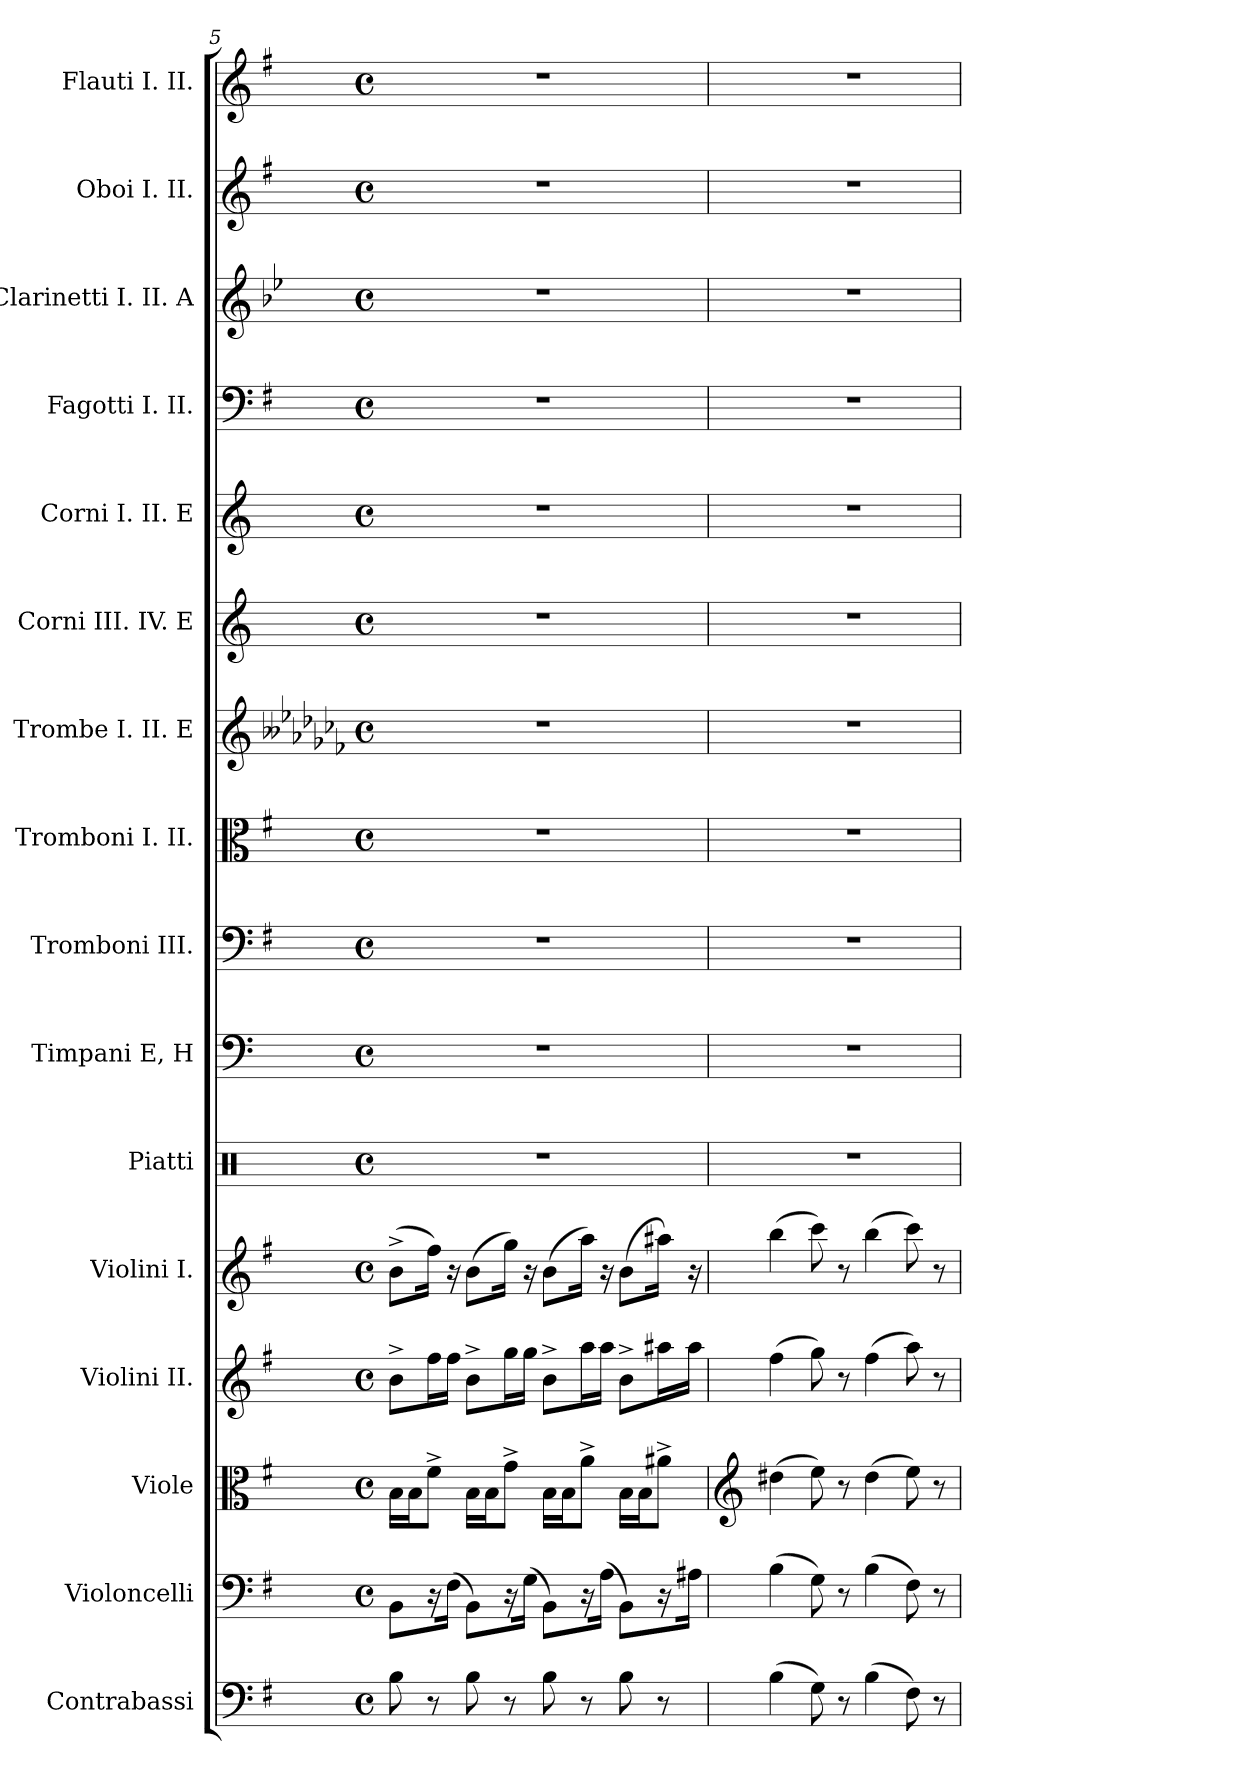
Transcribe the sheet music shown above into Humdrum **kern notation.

**kern	**dynam	**kern	**dynam	**kern	**dynam	**kern	**dynam	**kern	**dynam	**kern	**kern	**kern	**kern	**kern	**kern	**kern	**kern	**kern	**kern	**kern
*part16	*part16	*part15	*part15	*part14	*part14	*part13	*part13	*part12	*part12	*part11	*part10	*part9	*part8	*part7	*part6	*part5	*part4	*part3	*part2	*part1
*staff16	*staff16	*staff15	*staff15	*staff14	*staff14	*staff13	*staff13	*staff12	*staff12	*staff11	*staff10	*staff9	*staff8	*staff7	*staff6	*staff5	*staff4	*staff3	*staff2	*staff1
*I"Contrabassi	*	*I"Violoncelli	*	*I"Viole	*	*I"Violini II.	*	*I"Violini I.	*	*I"Piatti	*I"Timpani E, H	*I"Tromboni III.	*I"Tromboni I. II.	*I"Trombe I. II. E	*I"Corni III. IV. E	*I"Corni I. II. E	*I"Fagotti I. II.	*I"Clarinetti I. II. A	*I"Oboi I. II.	*I"Flauti I. II.
*I'Cb.	*	*I'Vcl.	*	*I'Vle	*	*I'Viol. II.	*	*I'Viol. I.	*	*I'Piatti	*I'Timp.	*I'Trbni. III.	*I'Trbni. I. II.	*I'Trbe. I. II.	*I'Cor. III. IV. E	*I'Cor. I. II. E	*I'Fag. I. II.	*I'Cl. I. II.	*I'Ob. I. II.	*I'Fl. I. II.
!!LO:PB:g=z
*clefF4	*	*clefF4	*	*clefC3	*	*clefG2	*	*clefG2	*	*clefX	*clefF4	*clefF4	*clefC3	*clefG2	*clefG2	*clefG2	*clefF4	*clefG2	*clefG2	*clefG2
*ITrd7c12	*	*	*	*	*	*	*	*	*	*	*	*	*	*ITrd-3c-4	*ITrd5c8	*ITrd5c8	*	*ITrd2c3	*	*
*k[f#]	*	*k[f#]	*	*k[f#]	*	*k[f#]	*	*k[f#]	*	*k[]	*k[]	*k[f#]	*k[f#]	*k[b--e-a-d-g-c-f-]	*k[f#c#g#d#]	*k[f#c#g#d#]	*k[f#]	*k[f#]	*k[f#]	*k[f#]
*M4/4	*	*M4/4	*	*M4/4	*	*M4/4	*	*M4/4	*	*M4/4	*M4/4	*M4/4	*M4/4	*M4/4	*M4/4	*M4/4	*M4/4	*M4/4	*M4/4	*M4/4
*met(c)	*	*met(c)	*	*met(c)	*	*met(c)	*	*met(c)	*	*met(c)	*met(c)	*met(c)	*met(c)	*met(c)	*met(c)	*met(c)	*met(c)	*met(c)	*met(c)	*met(c)
=5	=5	=5	=5	=5	=5	=5	=5	=5	=5	=5	=5	=5	=5	=5	=5	=5	=5	=5	=5	=5
8BB\	.	8BB\L	.	16B\LL	.	8b^\L	.	(8b^\L	.	1r	1r	1r	1r	1r	1r	1r	1r	1r	1r	1r
.	.	.	.	16B\J	.	.	.	.	.	.	.	.	.	.	.	.	.	.	.	.
8r	.	16r	.	8f#^\J	.	16ff#\L	.	16ff#\Jk)	.	.	.	.	.	.	.	.	.	.	.	.
.	.	(16F#\Jk	.	.	.	16ff#\JJ	.	16r	.	.	.	.	.	.	.	.	.	.	.	.
8BB\	.	8BB\L)	.	16B\LL	.	8b^\L	.	(8b\L	.	.	.	.	.	.	.	.	.	.	.	.
.	.	.	.	16B\J	.	.	.	.	.	.	.	.	.	.	.	.	.	.	.	.
8r	.	16r	.	8g^\J	.	16gg\L	.	16gg\Jk)	.	.	.	.	.	.	.	.	.	.	.	.
.	.	(16G\Jk	.	.	.	16gg\JJ	.	16r	.	.	.	.	.	.	.	.	.	.	.	.
8BB\	.	8BB\L)	.	16B\LL	.	8b^\L	.	(8b\L	.	.	.	.	.	.	.	.	.	.	.	.
.	.	.	.	16B\J	.	.	.	.	.	.	.	.	.	.	.	.	.	.	.	.
8r	.	16r	.	8a^\J	.	16aa\L	.	16aa\Jk)	.	.	.	.	.	.	.	.	.	.	.	.
.	.	(16A\Jk	.	.	.	16aa\JJ	.	16r	.	.	.	.	.	.	.	.	.	.	.	.
8BB\	.	8BB\L)	.	16B\LL	.	8b^\L	.	(8b\L	.	.	.	.	.	.	.	.	.	.	.	.
.	.	.	.	16B\J	.	.	.	.	.	.	.	.	.	.	.	.	.	.	.	.
8r	.	16r	.	8a#X^\J	.	16aa#X\L	.	16aa#X\Jk)	.	.	.	.	.	.	.	.	.	.	.	.
.	.	16A#X\Jk	.	.	.	16aa#\JJ	.	16r	.	.	.	.	.	.	.	.	.	.	.	.
=6	=6	=6	=6	=6	=6	=6	=6	=6	=6	=6	=6	=6	=6	=6	=6	=6	=6	=6	=6	=6
*	*	*	*	*clefG2	*	*	*	*	*	*	*	*	*	*	*	*	*	*	*	*
!	!LO:DY:b	!	!LO:DY:b	!	!LO:DY:b	!	!LO:DY:b	!	!LO:DY:b	!	!	!	!	!	!	!	!	!	!	!
(4BB\	other-dynamics	(4B\	other-dynamics	(4dd#X\	other-dynamics	(4ff#\	other-dynamics	(4bb\	other-dynamics	1r	1r	1r	1r	1r	1r	1r	1r	1r	1r	1r
8GG\)	.	8G\)	.	8ee\)	.	8gg\)	.	8ccc\)	.	.	.	.	.	.	.	.	.	.	.	.
8r	.	8r	.	8r	.	8r	.	8r	.	.	.	.	.	.	.	.	.	.	.	.
(4BB\	.	(4B\	.	(4dd#\	.	(4ff#\	.	(4bb\	.	.	.	.	.	.	.	.	.	.	.	.
8FF#\)	.	8F#\)	.	8ee\)	.	8aa\)	.	8ccc\)	.	.	.	.	.	.	.	.	.	.	.	.
8r	.	8r	.	8r	.	8r	.	8r	.	.	.	.	.	.	.	.	.	.	.	.
=	=	=	=	=	=	=	=	=	=	=	=	=	=	=	=	=	=	=	=	=
*-	*-	*-	*-	*-	*-	*-	*-	*-	*-	*-	*-	*-	*-	*-	*-	*-	*-	*-	*-	*-
